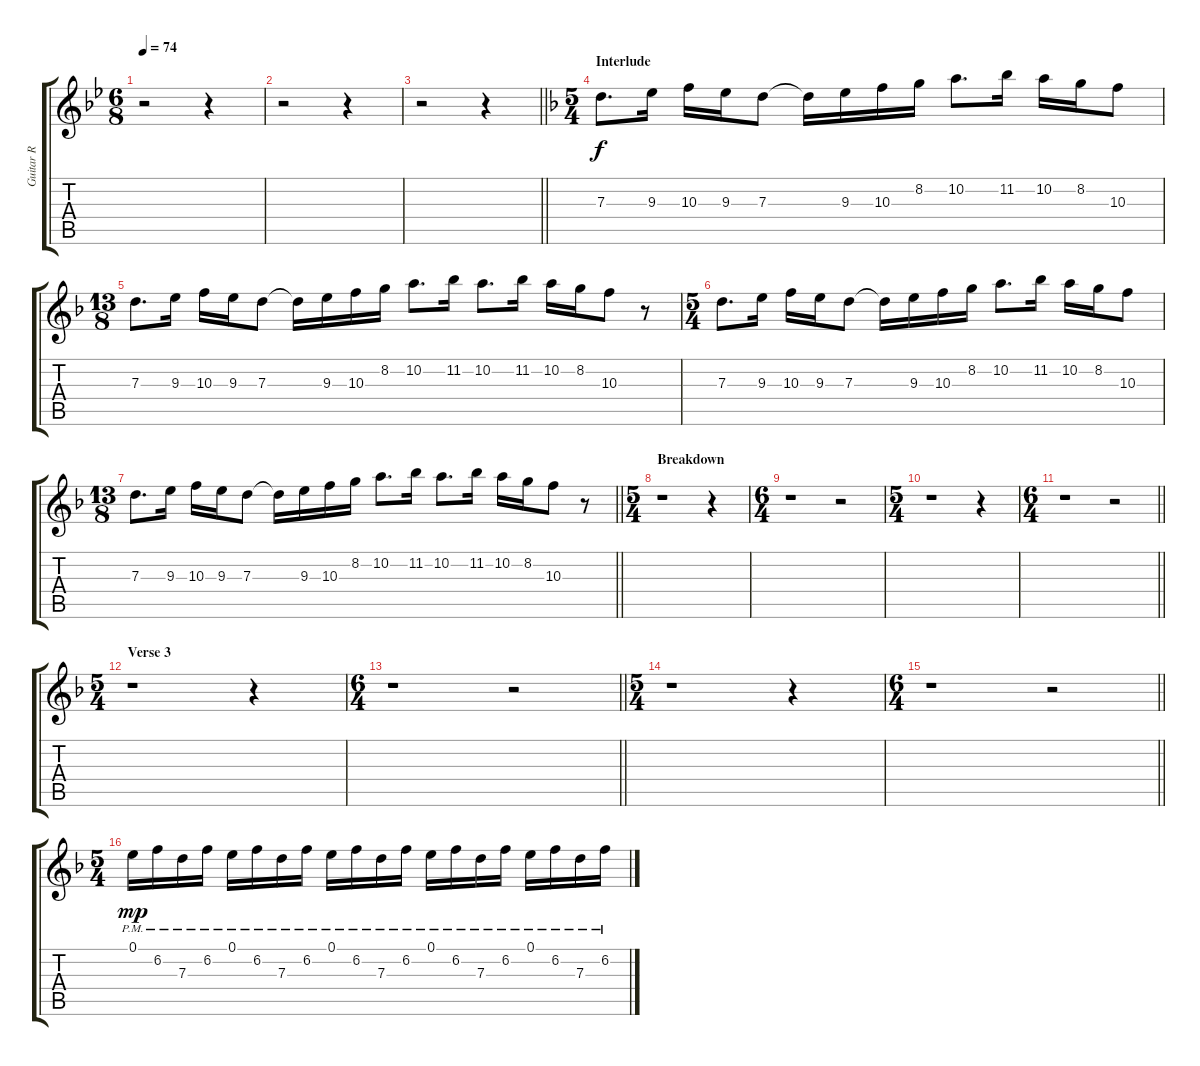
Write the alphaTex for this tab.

\track ("Guitar R" "Guitar R") {instrument overdrivenguitar}
\staff {score tabs}
\tuning (E4 B3 G3 D3 A2 D2) {hide}
\ts (6 8)
\tempo 74
\clef g2
\ks bb
r.2{dy f} r.4 |
r.2 r.4 |
\barLineRight lightlight
r.2 r.4 |
\ts (5 4)
\section ("" "Interlude")
\ks f
7.3.8{d} 9.3.16 10.3.16 9.3.16 7.3.8 7.3{t}.16 9.3.16 10.3.16 8.2.16 10.2.8{d} 11.2.16 10.2.16 8.2.16 10.3.8 |
\ts (13 8)
7.3.8{d} 9.3.16 10.3.16 9.3.16 7.3.8 7.3{t}.16 9.3.16 10.3.16 8.2.16 10.2.8{d} 11.2.16 10.2.8{d} 11.2.16 10.2.16 8.2.16 10.3.8 r.8 |
\ts (5 4)
7.3.8{d} 9.3.16 10.3.16 9.3.16 7.3.8 7.3{t}.16 9.3.16 10.3.16 8.2.16 10.2.8{d} 11.2.16 10.2.16 8.2.16 10.3.8 |
\ts (13 8)
\barLineRight lightlight
7.3.8{d} 9.3.16 10.3.16 9.3.16 7.3.8 7.3{t}.16 9.3.16 10.3.16 8.2.16 10.2.8{d} 11.2.16 10.2.8{d} 11.2.16 10.2.16 8.2.16 10.3.8 r.8 |
\ts (5 4)
\section ("" "Breakdown")
r.1 r.4 |
\ts (6 4)
r.1 r.2 |
\ts (5 4)
r.1 r.4 |
\ts (6 4)
\barLineRight lightlight
r.1 r.2 |
\ts (5 4)
\section ("" "Verse 3")
r.1 r.4 |
\ts (6 4)
\barLineRight lightlight
r.1 r.2 |
\ts (5 4)
r.1 r.4 |
\ts (6 4)
\barLineRight lightlight
r.1 r.2 |
\ts (5 4)
0.1{pm}.16{dy mp} 6.2{pm}.16 7.3{pm}.16 6.2{pm}.16 0.1{pm}.16 6.2{pm}.16 7.3{pm}.16 6.2{pm}.16 0.1{pm}.16 6.2{pm}.16 7.3{pm}.16 6.2{pm}.16 0.1{pm}.16 6.2{pm}.16 7.3{pm}.16 6.2{pm}.16 0.1{pm}.16 6.2{pm}.16 7.3{pm}.16 6.2{pm}.16
